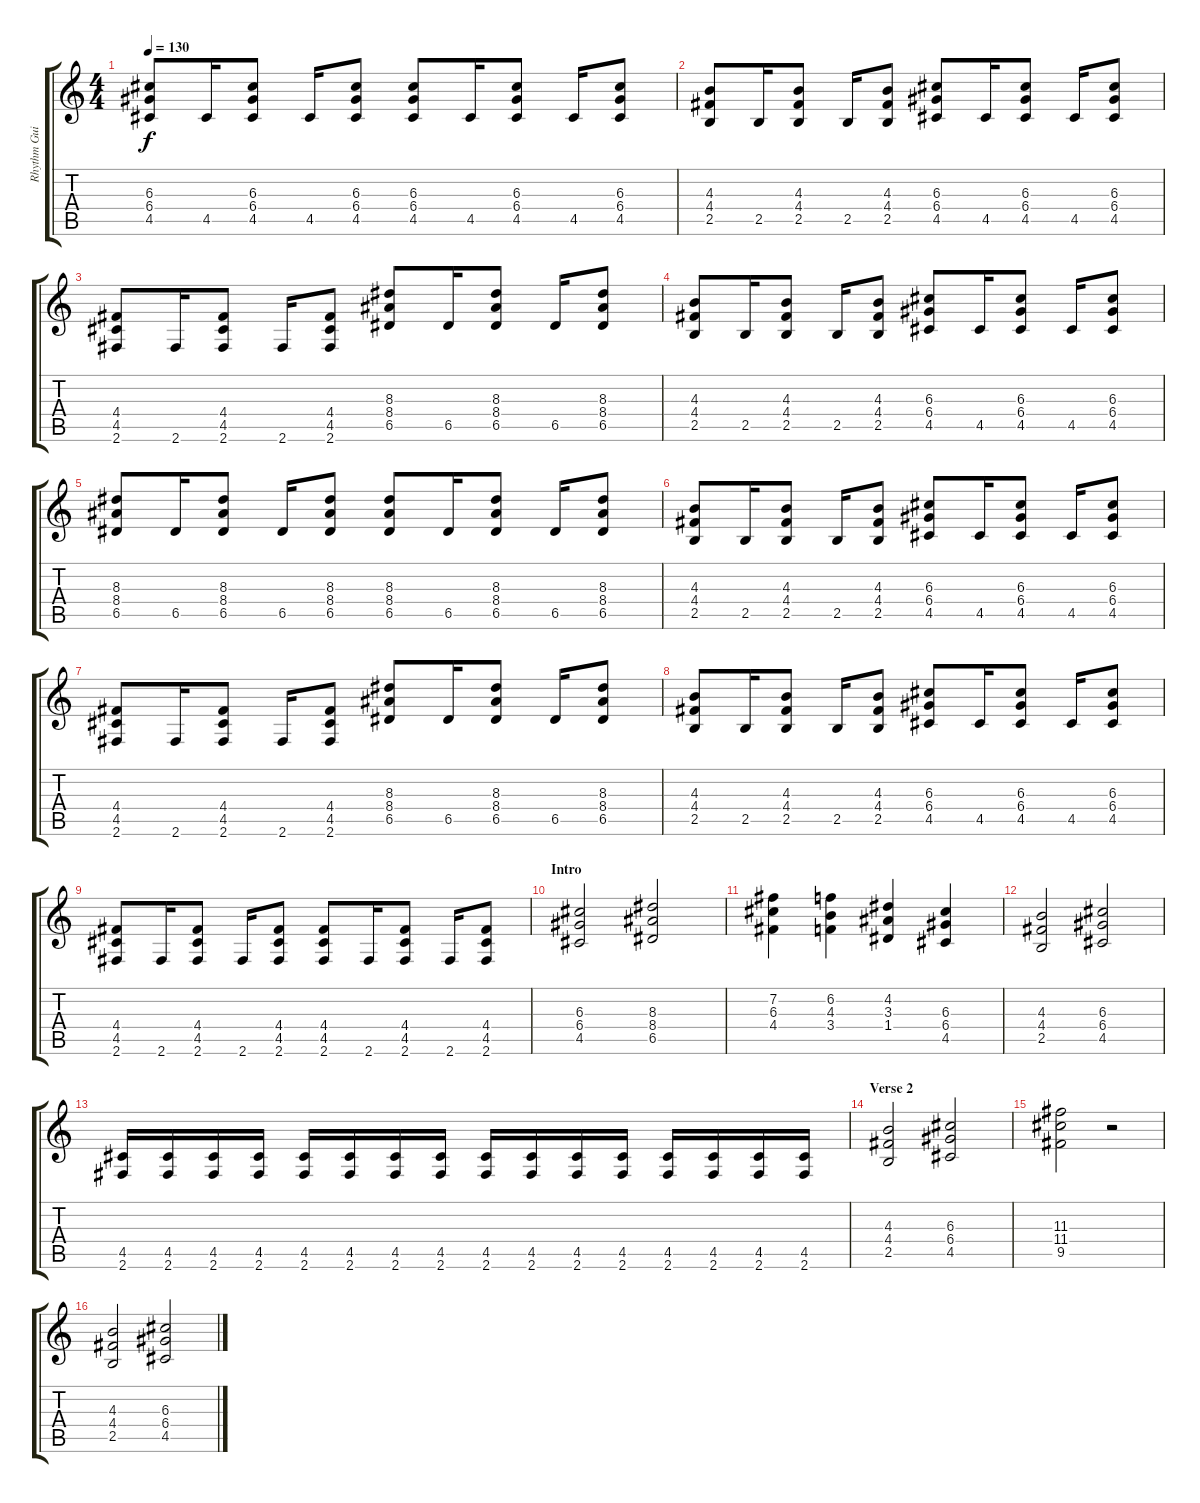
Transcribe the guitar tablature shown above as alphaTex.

\track ("Rhythm Guitar" "Rhythm Gui") {instrument overdrivenguitar}
\staff {score tabs}
\tuning (E4 B3 G3 D3 A2 E2) {hide}
\ts (4 4)
\tempo 130
\clef g2
\ks c
(6.3 6.4 4.5).8{dy f} 4.5.16 (6.3 6.4 4.5).8 4.5.16 (6.3 6.4 4.5).8 (6.3 6.4 4.5).8 4.5.16 (6.3 6.4 4.5).8 4.5.16 (6.3 6.4 4.5).8 |
(4.3 4.4 2.5).8 2.5.16 (4.3 4.4 2.5).8 2.5.16 (4.3 4.4 2.5).8 (6.3 6.4 4.5).8 4.5.16 (6.3 6.4 4.5).8 4.5.16 (6.3 6.4 4.5).8 |
(4.4 4.5 2.6).8 2.6.16 (4.4 4.5 2.6).8 2.6.16 (4.4 4.5 2.6).8 (8.3 8.4 6.5).8 6.5.16 (8.3 8.4 6.5).8 6.5.16 (8.3 8.4 6.5).8 |
(4.3 4.4 2.5).8 2.5.16 (4.3 4.4 2.5).8 2.5.16 (4.3 4.4 2.5).8 (6.3 6.4 4.5).8 4.5.16 (6.3 6.4 4.5).8 4.5.16 (6.3 6.4 4.5).8 |
(8.3 8.4 6.5).8 6.5.16 (8.3 8.4 6.5).8 6.5.16 (8.3 8.4 6.5).8 (8.3 8.4 6.5).8 6.5.16 (8.3 8.4 6.5).8 6.5.16 (8.3 8.4 6.5).8 |
(4.3 4.4 2.5).8 2.5.16 (4.3 4.4 2.5).8 2.5.16 (4.3 4.4 2.5).8 (6.3 6.4 4.5).8 4.5.16 (6.3 6.4 4.5).8 4.5.16 (6.3 6.4 4.5).8 |
(4.4 4.5 2.6).8 2.6.16 (4.4 4.5 2.6).8 2.6.16 (4.4 4.5 2.6).8 (8.3 8.4 6.5).8 6.5.16 (8.3 8.4 6.5).8 6.5.16 (8.3 8.4 6.5).8 |
(4.3 4.4 2.5).8 2.5.16 (4.3 4.4 2.5).8 2.5.16 (4.3 4.4 2.5).8 (6.3 6.4 4.5).8 4.5.16 (6.3 6.4 4.5).8 4.5.16 (6.3 6.4 4.5).8 |
(4.4 4.5 2.6).8 2.6.16 (4.4 4.5 2.6).8 2.6.16 (4.4 4.5 2.6).8 (4.4 4.5 2.6).8 2.6.16 (4.4 4.5 2.6).8 2.6.16 (4.4 4.5 2.6).8 |
\section ("" "Intro")
(6.3 6.4 4.5).2 (8.3 8.4 6.5).2 |
(7.2 6.3 4.4).4 (6.2 4.3 3.4).4 (4.2 3.3 1.4).4 (6.3 6.4 4.5).4 |
(4.3 4.4 2.5).2 (6.3 6.4 4.5).2 |
(4.5 2.6).16 (4.5 2.6).16 (4.5 2.6).16 (4.5 2.6).16 (4.5 2.6).16 (4.5 2.6).16 (4.5 2.6).16 (4.5 2.6).16 (4.5 2.6).16 (4.5 2.6).16 (4.5 2.6).16 (4.5 2.6).16 (4.5 2.6).16 (4.5 2.6).16 (4.5 2.6).16 (4.5 2.6).16 |
\section ("" "Verse 2")
(4.3 4.4 2.5).2 (6.3 6.4 4.5).2 |
(11.3 11.4 9.5).2 r.2 |
(4.3 4.4 2.5).2 (6.3 6.4 4.5).2
